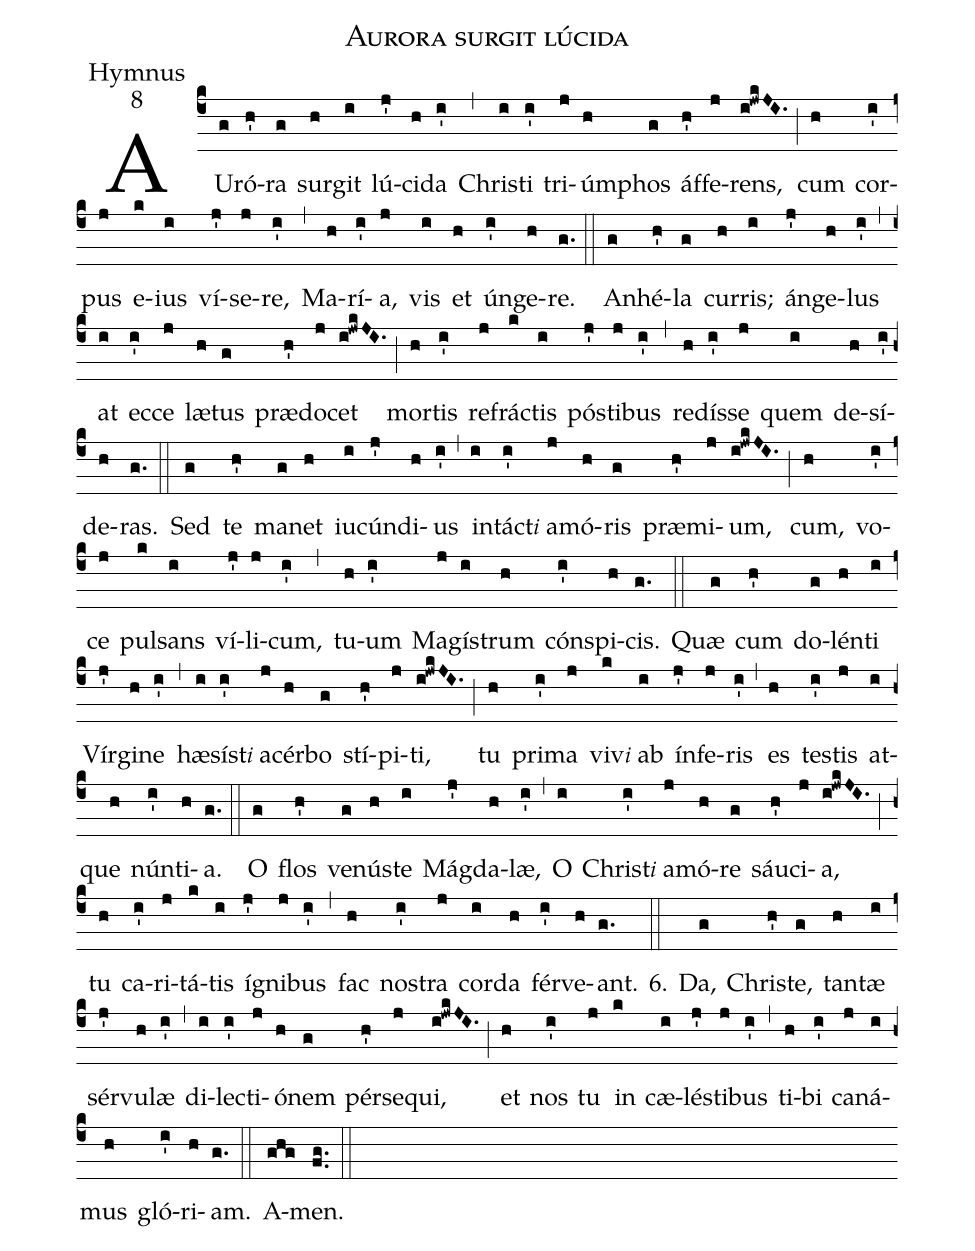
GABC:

name:Aurora surgit lúcida;
office-part:Hymnus;
mode:8;
%%
(c4)
AU(g)ró(h')ra(g) sur(h)git(i) lú(j')ci(h)da(i') (,)
Chris(i)ti(i') tri(j)úm(h)phos(g) áf(h')fe(j)rens,(i!jwk/JI.) (;)
cum(h) cor(i')pus(j) e(k)ius(i) ví(j')se(j)re,(i') (,)
Ma(h)rí(i')a,(j) vis(i) et(h) ún(i')ge(h)re.(g.)  (::)

An(g)hé(h')la(g) cur(h)ris;(i) án(j')ge(h)lus(i') (,)
at(i) ec(i')ce(j) læ(h)tus(g) præ(h')do(j)cet(i!jwk/JI.) (;)
mor(h)tis(i') re(j)frác(k)tis(i) pós(j')ti(j)bus(i') (,)
re(h)dís(i')se(j) quem(i) de(h)sí(i')de(h)ras.(g.) (::)

Sed(g) te(h') ma(g)net(h) iu(i)cún(j')di(h)us(i') (,)
in(i)tác(i')t<e>i</e> {a}(j)mó(h)ris(g) præ(h')mi(j)um,(i!jwk/JI.) (;)
cum,(h) vo(i')ce(j) pul(k)sans(i) ví(j')li(j)cum,(i') (,)
tu(h)um(i') Ma(j)gís(i)trum(h) cón(i')spi(h)cis.(g.) (::)

Quæ(g) cum(h') do(g)lén(h)ti(i) Vír(j')gi(h)ne(i') (,)
hæ(i)sís(i')t<e>i</e> {a}(j)cér(h)bo(g) stí(h')pi(j)ti,(i!jwk/JI.) (;)
tu(h) pri(i')ma(j) vi(k)v<e>i</e> {a}b(i) ín(j')fe(j)ris(i') (,)
es(h) tes(i')tis(j) at(i)que(h) nún(i')ti(h)a.(g.) (::)

O(g) flos(h') ve(g)nús(h)te(i) Mág(j')da(h)læ,(i') (,)
O(i) Chris(i')t<e>i</e> {a}(j)mó(h)re(g) sáu(h')ci(j)a,(i!jwk/JI.) (;)
tu(h) ca(i')ri(j)tá(k)tis(i) í(j')gni(j)bus(i') (,)
fac(h) nos(i')tra(j) cor(i)da(h) fér(i')ve(h)ant.(g.) 6.(::)

Da,(g) Chris(h')te,(g) tan(h)tæ(i) sér(j')vu(h)læ(i') (,)
di(i)lec(i')ti(j)ó(h)nem(g) pér(h')se(j)qui,(i!jwk/JI.) (;)
et(h) nos(i') tu(j) in(k) cæ(i)lés(j')ti(j)bus(i') (,)
ti(h)bi(i') ca(j)ná(i)mus(h) gló(i')ri(h)am.(g.) (::)

A(ghg)men.(f.g.) (::)
